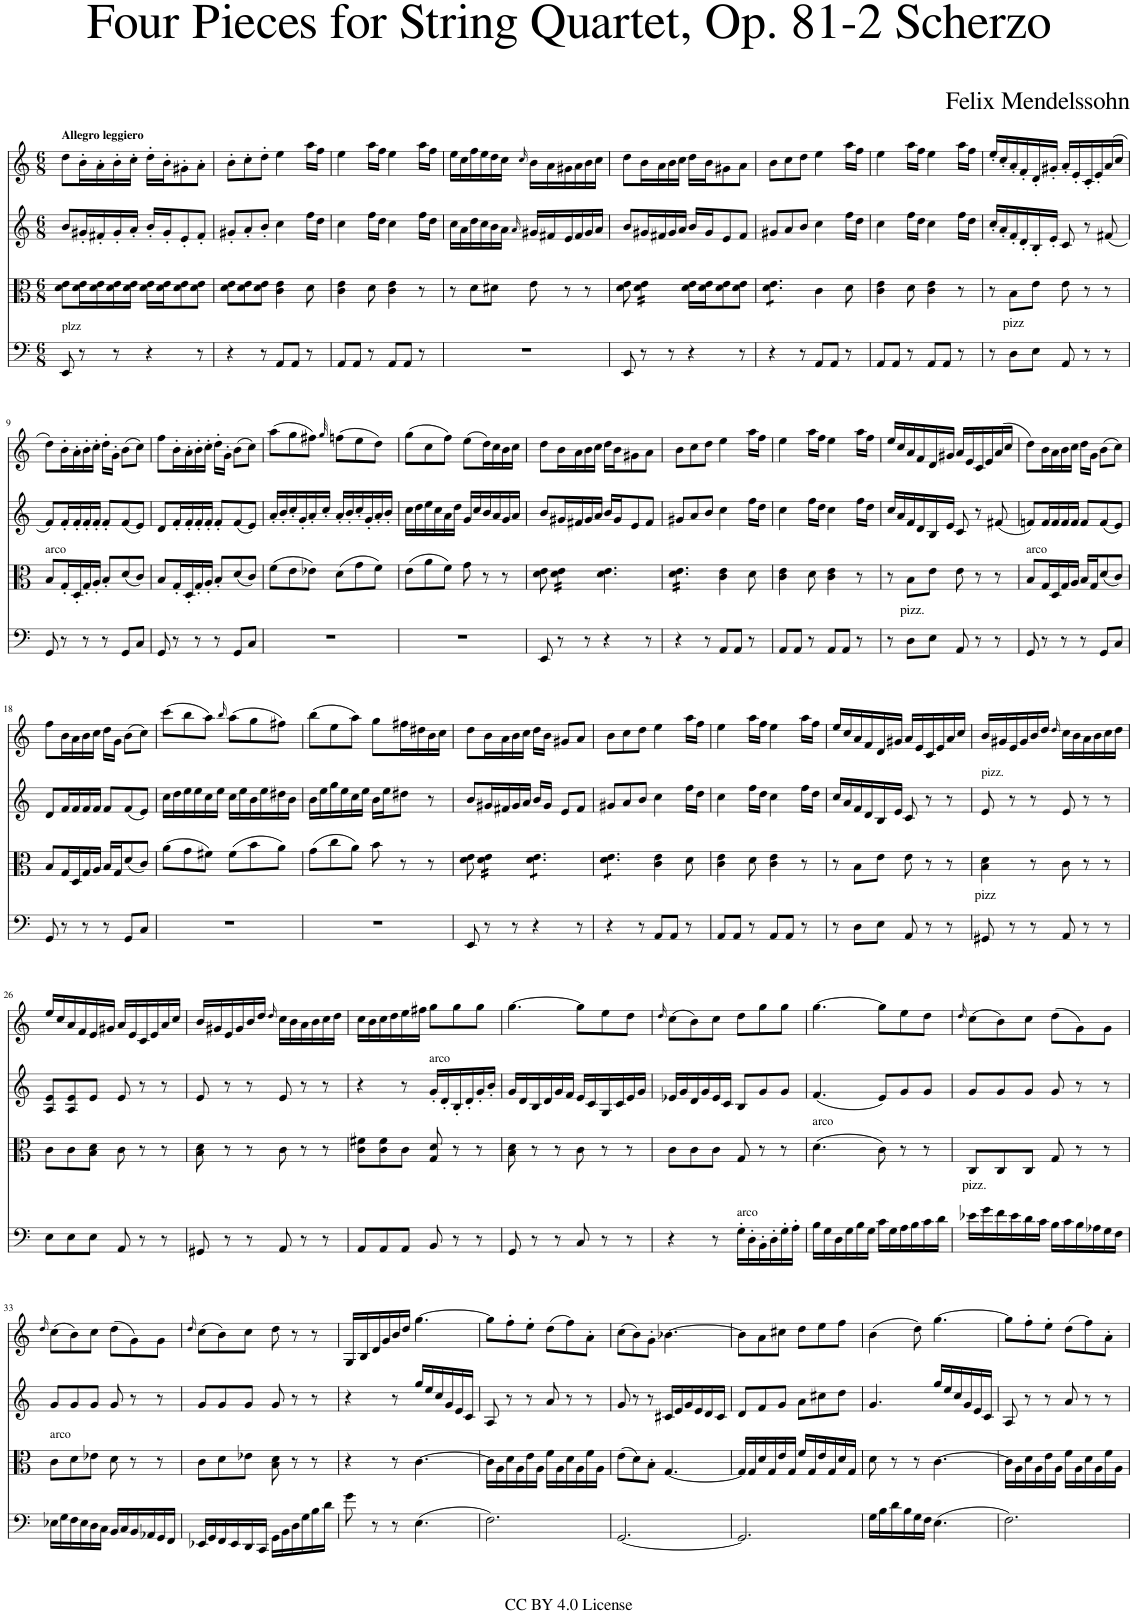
**kern	**kern	**text	**kern	**kern
*part4	*part3	*part3	*part2	*part1
*staff4	*staff3	*staff3	*staff2	*staff1
*I"Cello	*I"Viola	*	*I"Violin II	*I"Violin I
*	*I'Vla	*	*I'Vln	*I'Vln
*clefF4	*clefC3	*	*clefG2	*clefG2
*k[]	*k[]	*	*k[]	*k[]
*M6/8	*M6/8	*	*M6/8	*M6/8
=1	=1	=1	=1	=1
!	!	!	!	!LO:TX:a:B:t=Allegro leggiero
!LO:TX:a:t=plzz	!	!	!	!
8EE/	8d\ 8e\L	.	8b/L	8dd\L
8r	16d\ 16e\L	.	16g#X'/L	16b'\L
.	16d\ 16e\	.	16f#X'/	16a'\
8r	16d\ 16e\	.	16g#'/	16b'\
.	16d\ 16e\JJ	.	16a'/JJ	16cc'\JJ
4r	16d\ 16e\LL	.	16b'/LL	16dd'\LL
.	16d\ 16e\J	.	16g#'/J	16b'\J
.	8d\ 8e\	.	8e'/	8g#X'\
8r	8d\ 8e\J	.	8f#'/J	8a'\J
=2	=2	=2	=2	=2
4r	8d\ 8e\L	.	8g#X'/L	8b'\L
.	8d\ 8e\	.	8a'/	8cc'\
8r	8d\ 8e\J	.	8b'/J	8dd'\J
8AA/L	4c\ 4e\	.	4cc\	4ee\
8AA/J	.	.	.	.
8r	8d\	.	16ff\LL	16aa\LL
.	.	.	16dd\JJ	16ff\JJ
=3	=3	=3	=3	=3
8AA/L	4c\ 4e\	.	4cc\	4ee\
8AA/J	.	.	.	.
8r	8d\	.	16ff\LL	16aa\LL
.	.	.	16dd\JJ	16ff\JJ
8AA/L	4c\ 4e\	.	4cc\	4ee\
8AA/J	.	.	.	.
8r	8r	.	16ff\LL	16aa\LL
.	.	.	16dd\JJ	16ff\JJ
=4	=4	=4	=4	=4
2.r	8r	.	16cc\LL	16ee\LL
.	.	.	16a\	16cc\
.	8d\L	.	16dd\	16ff\
.	.	.	16cc\	16ee\
.	8d#X\J	.	16b\	16dd\
.	.	.	16a\JJ	16cc\JJ
.	.	.	16qa/	16qcc/
.	8e\	.	16g#X/LL	16b\LL
.	.	.	16f#X/	16a\
.	8r	.	16e/	16g#X\
.	.	.	16f#/	16a\
.	8r	.	16g#/	16b\
.	.	.	16a/JJ	16cc\JJ
=5	=5	=5	=5	=5
8EE/	8d\ 8e\	.	8b/L	8dd\L
*	*tremolo	*	*	*
8r	16d\ 16e\LL	.	16g#X/L	16b\L
.	16d\ 16e\	.	16f#X/	16a\
8r	16d\ 16e\	.	16g#/	16b\
.	16d\ 16e\JJ	.	16a/JJ	16cc\JJ
*	*Xtremolo	*	*	*
4r	16d\ 16e\LL	.	16b/LL	16dd\LL
.	16d\ 16e\J	.	16g#/J	16b\J
.	8d\ 8e\	.	8e/	8g#X\
8r	8d\ 8e\J	.	8f#/J	8a\J
=6	=6	=6	=6	=6
*	*tremolo	*	*	*
4r	8d\ 8e\L	.	8g#X/L	8b\L
.	8d\ 8e\	.	8a/	8cc\
8r	8d\ 8e\J	.	8b/J	8dd\J
*	*Xtremolo	*	*	*
8AA/L	4c\	.	4cc\	4ee\
8AA/J	.	.	.	.
8r	8d\	.	16ff\LL	16aa\LL
.	.	.	16dd\JJ	16ff\JJ
=7	=7	=7	=7	=7
8AA/L	4c\ 4e\	.	4cc\	4ee\
8AA/J	.	.	.	.
8r	8d\	.	16ff\LL	16aa\LL
.	.	.	16dd\JJ	16ff\JJ
8AA/L	4c\ 4e\	.	4cc\	4ee\
8AA/J	.	.	.	.
8r	8r	.	16ff\LL	16aa\LL
.	.	.	16dd\JJ	16ff\JJ
=8	=8	=8	=8	=8
8r	8r	.	16cc'/LL	16ee'/LL
.	.	.	16a'/	16cc'/
!	!	!LO:LY:b	!	!
8D\L	8B\L	pizz	16f'/	16a'/
.	.	.	16d'/	16f'/
8E\J	8e\J	.	16B'/	16d'/
.	.	.	16e'/JJ	16g#X'/JJ
8AA/	8e\	.	8c/	16a'/LL
.	.	.	.	16e'/
8r	8r	.	8r	16c'/
.	.	.	.	16e'/
8r	8r	.	(8f#X/	(16a/
.	.	.	.	16cc/JJ
!!LO:LB:g=z
=9	=9	=9	=9	=9
!	!LO:TX:a:t=arco	!	!	!
8GG/	8B/L	.	8f/L)	8dd\L)
8r	16G'/L	.	16f'/L	16b'\L
.	16D'/	.	16f'/	16a'\
8r	16G'/	.	16f'/	16b'\
.	16A'/JJ	.	16f'/JJ	16cc'\JJ
8r	8B'/L	.	8f'/L	16dd'\LL
.	.	.	.	16g'\JJ
8GG/L	(8d/	.	(8f/	(8b\L
8C/J	8c/J)	.	8e/J)	8cc\J)
=10	=10	=10	=10	=10
8GG/	8B/L	.	8d/L	8ff\L
8r	16G'/L	.	16f'/L	16b'\L
.	16D'/	.	16f'/	16a'\
8r	16G'/	.	16f'/	16b'\
.	16A'/JJ	.	16f'/JJ	16cc'\JJ
8r	8B'/L	.	8f'/L	16dd'\LL
.	.	.	.	16g'\JJ
8GG/L	(8d/	.	(8f/	(8b\L
8C/J	8c/J)	.	8e/J)	8cc\J)
=11	=11	=11	=11	=11
2.r	(8f\L	.	16a'/LL	(8aa\L
.	.	.	16b'/	.
.	8e\	.	16cc'/	8gg\
.	.	.	16g'/	.
.	8e-X\J)	.	16a'/	8ff#X\J)
.	.	.	16cc'/JJ	.
.	.	.	.	32qgg/
.	(8d\L	.	16a'/LL	(8ffn\L
.	.	.	16b'/	.
.	8g\	.	16cc'/	8ee\
.	.	.	16g'/	.
.	8f\J)	.	16a'/	8dd\J)
.	.	.	16b'/JJ	.
=12	=12	=12	=12	=12
2.r	(8e\L	.	16cc\LL	(8gg\L
.	.	.	16dd\	.
.	8a\	.	16ee\	8cc\
.	.	.	16cc\	.
.	8f\J)	.	16a\	8ff\J)
.	.	.	16dd\JJ	.
.	8g\	.	16g/LL	(8ee\L
.	.	.	16cc/	.
.	8r	.	16b/	16dd\L)
.	.	.	16a/	16cc\
.	8r	.	16g/	16b\
.	.	.	16a/JJ	16cc\JJ
=13	=13	=13	=13	=13
8EE/	8d\ 8e\	.	8b/L	8dd\L
*	*tremolo	*	*	*
8r	16d\ 16e\LL	.	16g#X/L	16b\L
.	16d\ 16e\	.	16f#X/	16a\
8r	16d\ 16e\	.	16g#/	16b\
.	16d\ 16e\JJ	.	16a/JJ	16cc\JJ
*	*Xtremolo	*	*	*
4r	4.d\ 4.e\	.	16b/LL	16dd\LL
.	.	.	16g#/J	16b\J
.	.	.	8e/	8g#X\
8r	.	.	8f#/J	8a\J
=14	=14	=14	=14	=14
*	*tremolo	*	*	*
4r	16d\ 16e\LL	.	8g#X/L	8b\L
.	16d\ 16e\	.	.	.
.	16d\ 16e\	.	8a/	8cc\
.	16d\ 16e\	.	.	.
8r	16d\ 16e\	.	8b/J	8dd\J
.	16d\ 16e\JJ	.	.	.
*	*Xtremolo	*	*	*
8AA/L	4c\ 4e\	.	4cc\	4ee\
8AA/J	.	.	.	.
8r	8d\	.	16ff\LL	16aa\LL
.	.	.	16dd\JJ	16ff\JJ
=15	=15	=15	=15	=15
8AA/L	4c\ 4e\	.	4cc\	4ee\
8AA/J	.	.	.	.
8r	8d\	.	16ff\LL	16aa\LL
.	.	.	16dd\JJ	16ff\JJ
8AA/L	4c\ 4e\	.	4cc\	4ee\
8AA/J	.	.	.	.
8r	8r	.	16ff\LL	16aa\LL
.	.	.	16dd\JJ	16ff\JJ
=16	=16	=16	=16	=16
8r	8r	.	16cc/LL	16ee/LL
.	.	.	16a/	16cc/
!	!	!LO:LY:b	!	!
8D\L	8B\L	pizz.	16f/	16a/
.	.	.	16d/	16f/
8E\J	8e\J	.	16B/	16d/
.	.	.	16e/JJ	16g#X/JJ
8AA/	8e\	.	8c/	16a/LL
.	.	.	.	16e/
8r	8r	.	8r	16c/
.	.	.	.	16e/
8r	8r	.	(8f#X/	(>16a/
.	.	.	.	16cc/JJ
=17	=17	=17	=17	=17
!	!LO:TX:a:t=arco	!	!	!
8GG/	8B/L	.	8fn/L)	8dd\L)
8r	16G/L	.	16f/L	16b\L
.	16D/	.	16f/	16a\
8r	16G/	.	16f/	16b\
.	16A/JJ	.	16f/JJ	16cc\JJ
8r	16B/LL	.	8f/L	16dd\LL
.	16G/J	.	.	16g\JJ
8GG/L	(8d/	.	(8f/	(8b\L
8C/J	8c/J)	.	8e/J)	8cc\J)
!!LO:LB:g=z
=18	=18	=18	=18	=18
8GG/	8B/L	.	8d/L	8ff\L
8r	16G/L	.	16f/L	16b\L
.	16D/	.	16f/	16a\
8r	16G/	.	16f/	16b\
.	16A/JJ	.	16f/JJ	16cc\JJ
8r	16B/LL	.	8f/L	16dd\LL
.	16G/J	.	.	16g\JJ
8GG/L	(8d/	.	(8f/	(8b\L
8C/J	8c/J)	.	8e/J)	8cc\J)
=19	=19	=19	=19	=19
2.r	(8a\L	.	16cc\LL	(8ccc\L
.	.	.	16dd\	.
.	8g\	.	16ee\	8bb\
.	.	.	16ee\	.
.	8f#X\J)	.	16cc\	8aa\J)
.	.	.	16ee\JJ	.
.	.	.	.	16qbb/
.	(8f#\L	.	16cc\LL	(8aa\L
.	.	.	16ee\	.
.	8b\	.	16b\	8gg\
.	.	.	16ee\	.
.	8a\J)	.	16dd#X\	8ff#X\J)
.	.	.	16b\JJ	.
=20	=20	=20	=20	=20
2.r	(8g\L	.	16b\LL	(8bb\L
.	.	.	16ee\	.
.	8cc\	.	16gg\	8ee\
.	.	.	16ee\	.
.	8a\J)	.	16cc\	8aa\J)
.	.	.	16ee\JJ	.
.	8b\	.	16b\LL	8gg\L
.	.	.	16ee\J	.
.	8r	.	8dd#X\J	16ff#X\L
.	.	.	.	16dd#X\
.	8r	.	8r	16b\
.	.	.	.	16cc\JJ
=21	=21	=21	=21	=21
8EE/	8d\ 8e\	.	8b/L	8dd\L
*	*tremolo	*	*	*
8r	16d\ 16e\LL	.	16g#X/L	16b\L
.	16d\ 16e\	.	16f#X/	16a\
8r	16d\ 16e\	.	16g#/	16b\
.	16d\ 16e\JJ	.	16a/JJ	16cc\JJ
4r	8d\ 8e\L	.	16b/LL	16dd\LL
.	.	.	16g#/JJ	16b\JJ
.	8d\ 8e\	.	8e/L	8g#X/L
8r	8d\ 8e\J	.	8f#/J	8a/J
=22	=22	=22	=22	=22
4r	8d\ 8e\L	.	8g#X/L	8b\L
.	8d\ 8e\	.	8a/	8cc\
8r	8d\ 8e\J	.	8b/J	8dd\J
*	*Xtremolo	*	*	*
8AA/L	4c\ 4e\	.	4cc\	4ee\
8AA/J	.	.	.	.
8r	8d\	.	16ff\LL	16aa\LL
.	.	.	16dd\JJ	16ff\JJ
=23	=23	=23	=23	=23
8AA/L	4c\ 4e\	.	4cc\	4ee\
8AA/J	.	.	.	.
8r	8d\	.	16ff\LL	16aa\LL
.	.	.	16dd\JJ	16ff\JJ
8AA/L	4c\ 4e\	.	4cc\	4ee\
8AA/J	.	.	.	.
8r	8r	.	16ff\LL	16aa\LL
.	.	.	16dd\JJ	16ff\JJ
=24	=24	=24	=24	=24
8r	8r	.	16cc/LL	16ee/LL
.	.	.	16a/	16cc/
8D\L	8B\L	.	16f/	16a/
.	.	.	16d/	16f/
8E\J	8e\J	.	16B/	16d/
.	.	.	16e/JJ	16g#X/JJ
8AA/	8e\	.	8c/	16a/LL
.	.	.	.	16e/
8r	8r	.	8r	16c/
.	.	.	.	16e/
8r	8r	.	8r	16a/
.	.	.	.	16cc/JJ
=25	=25	=25	=25	=25
!	!	!	!LO:TX:a:t=pizz.	!
!	!	!LO:LY:b	!	!
8GG#X/	4B\ 4d\	pizz	8e/	16b/LL
.	.	.	.	16g#X/
8r	.	.	8r	16e/
.	.	.	.	16g#/
8r	8r	.	8r	16b/
.	.	.	.	16dd/JJ
.	.	.	.	16qdd/
8AA/	8c\	.	8e/	16cc\LL
.	.	.	.	16b\
8r	8r	.	8r	16a\
.	.	.	.	16b\
8r	8r	.	8r	16cc\
.	.	.	.	16dd\JJ
!!LO:LB:g=z
=26	=26	=26	=26	=26
8E\L	8c\L	.	8A/ 8e/L	16ee/LL
.	.	.	.	16cc/
8E\	8c\	.	8A/ 8e/	16a/
.	.	.	.	16f/
8E\J	8B\ 8d\J	.	8e/J	16e/
.	.	.	.	16g#X/JJ
8AA/	8c\	.	8e/	16a/LL
.	.	.	.	16e/
8r	8r	.	8r	16c/
.	.	.	.	16e/
8r	8r	.	8r	16a/
.	.	.	.	16cc/JJ
=27	=27	=27	=27	=27
8GG#X/	8B\ 8d\	.	8e/	16b/LL
.	.	.	.	16g#X/
8r	8r	.	8r	16e/
.	.	.	.	16g#/
8r	8r	.	8r	16b/
.	.	.	.	16dd/JJ
.	.	.	.	16qdd/
8AA/	8c\	.	8e/	16cc\LL
.	.	.	.	16b\
8r	8r	.	8r	16a\
.	.	.	.	16b\
8r	8r	.	8r	16cc\
.	.	.	.	16dd\JJ
=28	=28	=28	=28	=28
8AA/L	8c\ 8f#X\L	.	4r	16cc\LL
.	.	.	.	16b\
8AA/	8c\ 8f#\	.	.	16cc\
.	.	.	.	16dd\
8AA/J	8c\J	.	8r	16ee\
.	.	.	.	16ff#X\JJ
!	!	!	!LO:TX:a:t=arco	!
8BB/	8G/ 8d/	.	16g'/LL	8gg\L
.	.	.	16d'/	.
8r	8r	.	16B'/	8gg\
.	.	.	16d'/	.
8r	8r	.	16g'/	8gg\J
.	.	.	16b'/JJ	.
=29	=29	=29	=29	=29
8GG/	8B\ 8d\	.	16g/LL	[4.gg\
.	.	.	16d/	.
8r	8r	.	16B/	.
.	.	.	16d/	.
8r	8r	.	16g/	.
.	.	.	16f/JJ	.
8C/	8c\	.	16e/LL	8gg\L]
.	.	.	16c/	.
8r	8r	.	16G/	8ee\
.	.	.	16c/	.
8r	8r	.	16e/	8dd\J
.	.	.	16g/JJ	.
=30	=30	=30	=30	=30
.	.	.	.	16qdd/
4r	8c\L	.	16e-X/LL	(8cc\L
.	.	.	16g/	.
.	8c\	.	16d/	8b\)
.	.	.	16g/	.
8r	8c\J	.	16e-/	8cc\J
.	.	.	16c/JJ	.
!LO:TX:a:t=arco	!	!	!	!
16G'\LL	8G/	.	8B/L	8dd\L
16D'\	.	.	.	.
16BB'\	8r	.	8g/	8gg\
16D'\	.	.	.	.
16G'\	8r	.	8g/J	8gg\J
16A'\JJ	.	.	.	.
=31	=31	=31	=31	=31
!	!LO:TX:a:t=arco	!	!	!
16B\LL	(4.d\	.	(4.f/	[4.gg\
16G\	.	.	.	.
16D\	.	.	.	.
16G\	.	.	.	.
16B\	.	.	.	.
16G\JJ	.	.	.	.
16c\LL	8c\)	.	8e/L)	8gg\L]
16G\	.	.	.	.
16A\	8r	.	8g/	8ee\
16B\	.	.	.	.
16c\	8r	.	8g/J	8dd\J
16d\JJ	.	.	.	.
=32	=32	=32	=32	=32
.	.	.	.	16qdd/
!	!	!LO:LY:b	!	!
16e-X\LL	8C/L	pizz.	8g/L	(8cc\L
16g\	.	.	.	.
16f\	8C/	.	8g/	8b\)
16e-\	.	.	.	.
16d\	8C/J	.	8g/J	8cc\J
16c\JJ	.	.	.	.
16B\LL	8G/	.	8g/	(8dd\L
16c\	.	.	.	.
16B\	8r	.	8r	8g\)
16A-X\	.	.	.	.
16G\	8r	.	8r	8g\J
16F\JJ	.	.	.	.
!!LO:LB:g=z
=33	=33	=33	=33	=33
.	.	.	.	16qdd/
!	!LO:TX:a:t=arco	!	!	!
16E-X\LL	8c\L	.	8g/L	(8cc\L
16G\	.	.	.	.
16F\	8d\	.	8g/	8b\)
16E-\	.	.	.	.
16D\	8e-X\J	.	8g/J	8cc\J
16C\JJ	.	.	.	.
16BB/LL	8d\	.	8g/	(8dd\L
16C/	.	.	.	.
16BB/	8r	.	8r	8g\)
16AA-X/	.	.	.	.
16GG/	8r	.	8r	8g\J
16FF/JJ	.	.	.	.
=34	=34	=34	=34	=34
.	.	.	.	16qdd/
16EE-X/LL	8c\L	.	8g/L	(8cc\L
16GG/	.	.	.	.
16FF/	8d\	.	8g/	8b\)
16EE-/	.	.	.	.
16DD/	8e-X\J	.	8g/J	8cc\J
16CC/JJ	.	.	.	.
16GG\LL	8B\ 8d\	.	8g/	8dd\
16BB\	.	.	.	.
16D\	8r	.	8r	8r
16G\	.	.	.	.
16B\	8r	.	8r	8r
16d\JJ	.	.	.	.
=35	=35	=35	=35	=35
8g\	4r	.	4r	16G/LL
.	.	.	.	16B/
8r	.	.	.	16d/
.	.	.	.	16g/
8r	8r	.	8r	16b/
.	.	.	.	16dd/JJ
(4.E\	[4.c\	.	16gg/LL	[4.gg\
.	.	.	16ee/	.
.	.	.	16cc/	.
.	.	.	16g/	.
.	.	.	16e/	.
.	.	.	16c/JJ	.
=36	=36	=36	=36	=36
2.F\)	16c\LL]	.	8A/	8gg\L]
.	16A\	.	.	.
.	16d\	.	8r	8ff'\
.	16A\	.	.	.
.	16e\	.	8r	8ee'\J
.	16A\JJ	.	.	.
.	16f\LL	.	8a/	(8dd\L
.	16A\	.	.	.
.	16d\	.	8r	8ff\)
.	16A\	.	.	.
.	16f\	.	8r	8a'\J
.	16A\JJ	.	.	.
=37	=37	=37	=37	=37
[2.GG/	(8e\L	.	8g/	(8cc\L
.	8d\)	.	8r	8b\)
.	8B'\J	.	8r	8g'\J
.	[4.G/	.	16c#X/LL	[4.b-X\
.	.	.	16e/	.
.	.	.	16g/	.
.	.	.	16e/	.
.	.	.	16d/	.
.	.	.	16c#/JJ	.
=38	=38	=38	=38	=38
2.GG/]	16G/LL]	.	8d/L	8b-\L]
.	16G/	.	.	.
.	16d/	.	8f/	8a\
.	16G/	.	.	.
.	16e/	.	8g/J	8cc#X\J
.	16G/JJ	.	.	.
.	16f/LL	.	8a\L	8dd\L
.	16G/	.	.	.
.	16e/	.	8cc#X\	8ee\
.	16G/	.	.	.
.	16d/	.	8dd\J	8ff\J
.	16G/JJ	.	.	.
=39	=39	=39	=39	=39
16G\LL	8d\	.	4.g/	(4b\
16B\	.	.	.	.
16d\	8r	.	.	.
16B\	.	.	.	.
16G\	8r	.	.	8dd\)
16F\JJ	.	.	.	.
(4.E\	[4.c\	.	16gg/LL	[4.gg\
.	.	.	16ee/	.
.	.	.	16cc/	.
.	.	.	16g/	.
.	.	.	16e/	.
.	.	.	16c/JJ	.
=40	=40	=40	=40	=40
2.F\)	16c\LL]	.	8A/	8gg\L]
.	16A\	.	.	.
.	16d\	.	8r	8ff'\
.	16A\	.	.	.
.	16e\	.	8r	8ee'\J
.	16A\JJ	.	.	.
.	16f\LL	.	8a/	(8dd\L
.	16A\	.	.	.
.	16d\	.	8r	8ff\)
.	16A\	.	.	.
.	16f\	.	8r	8a'\J
.	16A\JJ	.	.	.
=	=	=	=	=
*-	*-	*-	*-	*-
